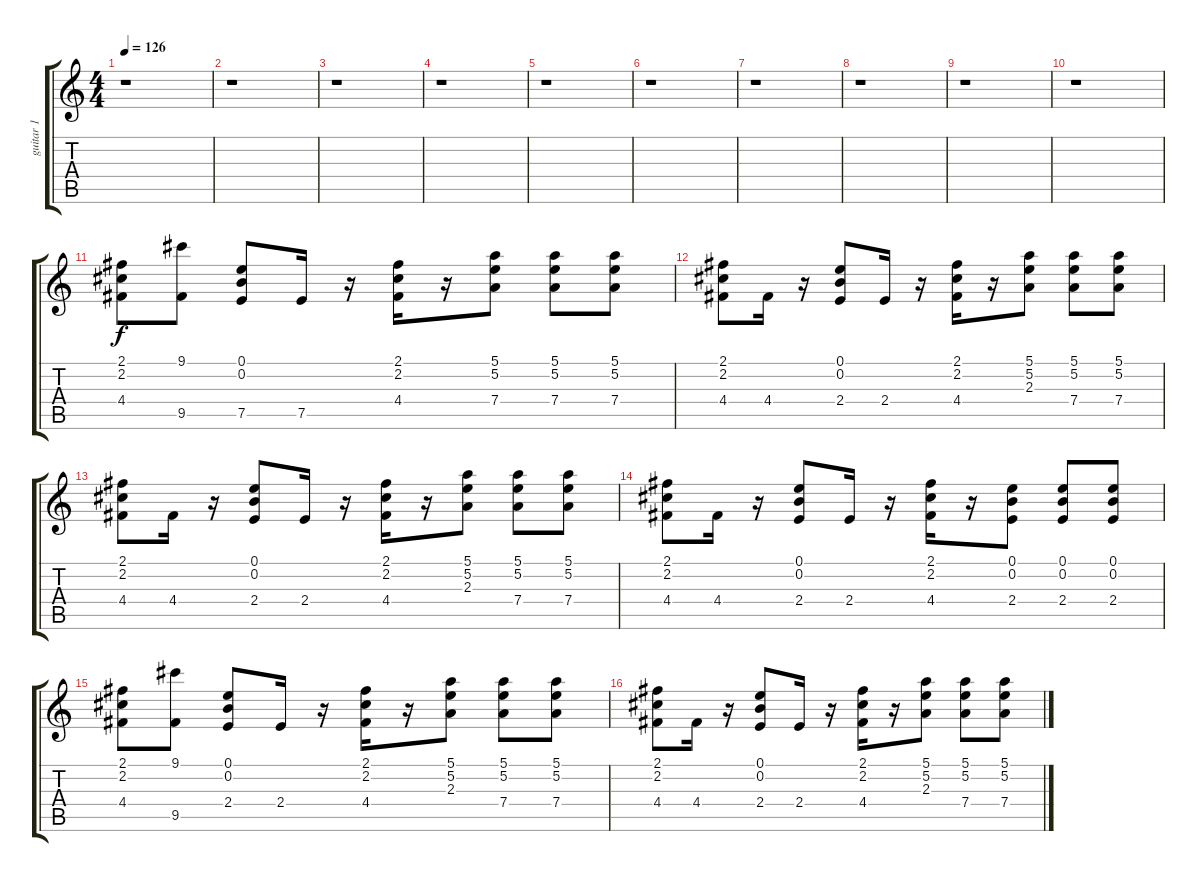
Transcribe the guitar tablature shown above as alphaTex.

\track ("guitar 1" "guitar 1") {instrument electricguitarclean}
\staff {score tabs}
\tuning (E4 B3 G3 D3 A2 E2) {hide}
\ts (4 4)
\tempo 126
\clef g2
\ks c
r.1{dy f} |
r.1 |
r.1 |
r.1 |
r.1 |
r.1 |
r.1 |
r.1 |
r.1 |
r.1 |
(2.1 2.2 4.4).8 (9.1 9.5).8 (0.1 0.2 7.5).8 7.5.16 r.16 (2.1 2.2 4.4).16 r.16 (5.1 5.2 7.4).8 (5.1 5.2 7.4).8 (5.1 5.2 7.4).8 |
(2.1 2.2 4.4).8 4.4.16 r.16 (0.1 0.2 2.4).8 2.4.16 r.16 (2.1 2.2 4.4).16 r.16 (5.1 5.2 2.3).8 (5.1 5.2 7.4).8 (5.1 5.2 7.4).8 |
(2.1 2.2 4.4).8 4.4.16 r.16 (0.1 0.2 2.4).8 2.4.16 r.16 (2.1 2.2 4.4).16 r.16 (5.1 5.2 2.3).8 (5.1 5.2 7.4).8 (5.1 5.2 7.4).8 |
(2.1 2.2 4.4).8 4.4.16 r.16 (0.1 0.2 2.4).8 2.4.16 r.16 (2.1 2.2 4.4).16 r.16 (0.1 0.2 2.4).8 (0.1 0.2 2.4).8 (0.1 0.2 2.4).8 |
(2.1 2.2 4.4).8 (9.1 9.5).8 (0.1 0.2 2.4).8 2.4.16 r.16 (2.1 2.2 4.4).16 r.16 (5.1 5.2 2.3).8 (5.1 5.2 7.4).8 (5.1 5.2 7.4).8 |
(2.1 2.2 4.4).8 4.4.16 r.16 (0.1 0.2 2.4).8 2.4.16 r.16 (2.1 2.2 4.4).16 r.16 (5.1 5.2 2.3).8 (5.1 5.2 7.4).8 (5.1 5.2 7.4).8
